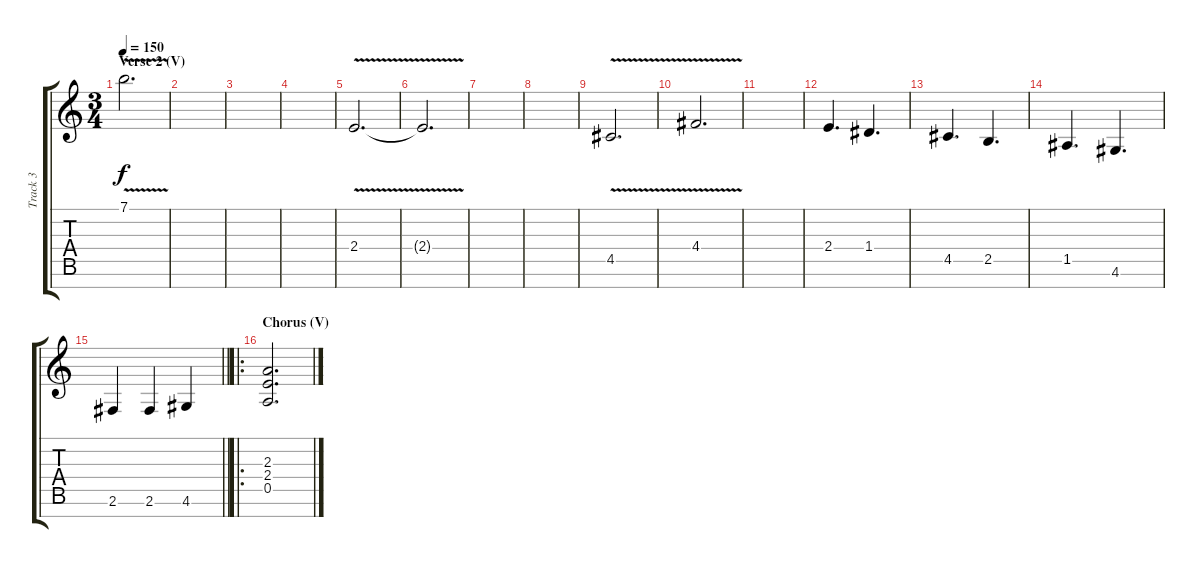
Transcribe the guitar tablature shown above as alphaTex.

\track ("Track 3" "Track 3") {instrument distortionguitar}
\staff {score tabs}
\tuning (E4 B3 G3 D3 A2 E2 B1) {hide}
\ts (3 4)
\section ("" "Verse 2 (V)")
\tempo 150
\clef g2
\ks c
7.1{v}.2{d dy f} |
|
|
|
2.4{v}.2{d} |
2.4{t}.2{d} |
|
|
4.5{v}.2{d} |
4.4{v}.2{d} |
|
2.4.4{d} 1.4.4{d} |
4.5.4{d} 2.5.4{d} |
1.5.4{d} 4.6.4{d} |
\barLineRight lightlight
2.6.4 2.6.4 4.6.4 |
\ro
\section ("" "Chorus (V)")
(2.3 2.4 0.5).2{d}
